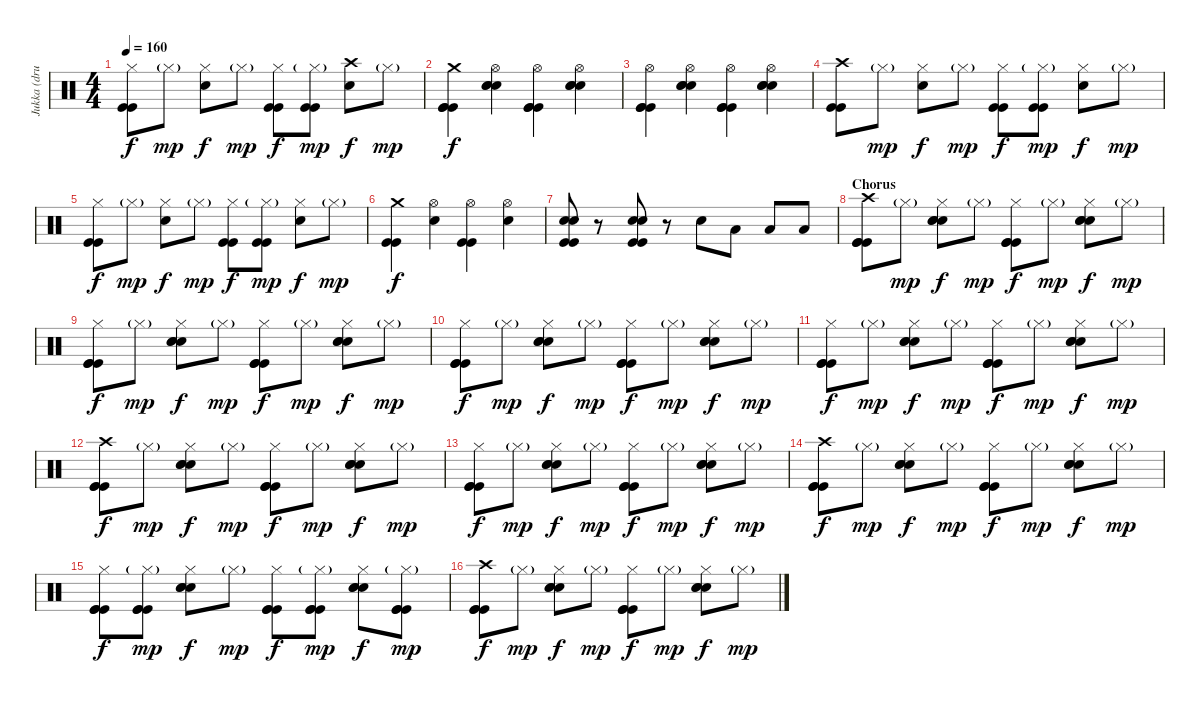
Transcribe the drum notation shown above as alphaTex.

\track ("Jukka (drums)" "Jukka (dru") {instrument percussion}
\staff {score}
\articulation defaults
\ts (4 4)
\tempo 160
\clef neutral
\ks c
("Hi-Hat (closed)" "Kick (hit)" "Kick (hit)").8{dy f} "Hi-Hat (closed)"{g}.8{dy mp} ("Hi-Hat (closed)" "Electric Snare (hit)").8{dy f} "Hi-Hat (closed)"{g}.8{dy mp} ("Hi-Hat (closed)" "Kick (hit)" "Kick (hit)").8{dy f} ("Hi-Hat (closed)"{g} "Kick (hit)" "Kick (hit)").8{dy mp} ("Crash high (hit)" "Electric Snare (hit)").8{dy f} "Hi-Hat (closed)"{g}.8{dy mp} |
("Crash medium (hit)" "Kick (hit)" "Kick (hit)" "Kick (hit)").4{dy f} ("Hi-Hat (open)" "Electric Snare (hit)" "Electric Snare (hit)" "Electric Snare (hit)").4 ("Hi-Hat (open)" "Kick (hit)" "Kick (hit)" "Kick (hit)").4 ("Hi-Hat (open)" "Electric Snare (hit)" "Electric Snare (hit)" "Electric Snare (hit)").4 |
("Hi-Hat (open)" "Kick (hit)" "Kick (hit)" "Kick (hit)").4 ("Hi-Hat (open)" "Electric Snare (hit)" "Electric Snare (hit)" "Electric Snare (hit)").4 ("Hi-Hat (open)" "Kick (hit)" "Kick (hit)" "Kick (hit)").4 ("Hi-Hat (open)" "Electric Snare (hit)" "Electric Snare (hit)" "Electric Snare (hit)").4 |
("Crash high (hit)" "Kick (hit)" "Kick (hit)").8 "Hi-Hat (closed)"{g}.8{dy mp} ("Hi-Hat (closed)" "Electric Snare (hit)").8{dy f} "Hi-Hat (closed)"{g}.8{dy mp} ("Hi-Hat (closed)" "Kick (hit)" "Kick (hit)").8{dy f} ("Hi-Hat (closed)"{g} "Kick (hit)" "Kick (hit)").8{dy mp} ("Hi-Hat (closed)" "Electric Snare (hit)").8{dy f} "Hi-Hat (closed)"{g}.8{dy mp} |
("Hi-Hat (closed)" "Kick (hit)" "Kick (hit)").8{dy f} "Hi-Hat (closed)"{g}.8{dy mp} ("Hi-Hat (closed)" "Electric Snare (hit)").8{dy f} "Hi-Hat (closed)"{g}.8{dy mp} ("Hi-Hat (closed)" "Kick (hit)" "Kick (hit)").8{dy f} ("Hi-Hat (closed)"{g} "Kick (hit)" "Kick (hit)").8{dy mp} ("Hi-Hat (closed)" "Electric Snare (hit)").8{dy f} "Hi-Hat (closed)"{g}.8{dy mp} |
("Crash medium (hit)" "Kick (hit)" "Kick (hit)").4{dy f} ("Hi-Hat (open)" "Electric Snare (hit)").4 ("Hi-Hat (open)" "Kick (hit)" "Kick (hit)").4 ("Hi-Hat (open)" "Electric Snare (hit)").4 |
("Electric Snare (hit)" "Electric Snare (hit)" "Kick (hit)" "Kick (hit)").8 r.8 ("Electric Snare (hit)" "Electric Snare (hit)" "Kick (hit)" "Kick (hit)").8 r.8 "Electric Snare (hit)".8 "Low Tom (hit)".8 "Low Floor Tom (hit)".8 "Low Floor Tom (hit)".8 |
\section ("" "Chorus")
("Crash high (hit)" "Kick (hit)" "Kick (hit)" "Kick (hit)").8 "Hi-Hat (closed)"{g}.8{dy mp} ("Hi-Hat (closed)" "Electric Snare (hit)" "Electric Snare (hit)" "Electric Snare (hit)").8{dy f} "Hi-Hat (closed)"{g}.8{dy mp} ("Hi-Hat (closed)" "Kick (hit)" "Kick (hit)" "Kick (hit)").8{dy f} "Hi-Hat (closed)"{g}.8{dy mp} ("Hi-Hat (closed)" "Electric Snare (hit)" "Electric Snare (hit)" "Electric Snare (hit)").8{dy f} "Hi-Hat (closed)"{g}.8{dy mp} |
("Hi-Hat (closed)" "Kick (hit)" "Kick (hit)" "Kick (hit)").8{dy f} "Hi-Hat (closed)"{g}.8{dy mp} ("Hi-Hat (closed)" "Electric Snare (hit)" "Electric Snare (hit)" "Electric Snare (hit)").8{dy f} "Hi-Hat (closed)"{g}.8{dy mp} ("Hi-Hat (closed)" "Kick (hit)" "Kick (hit)" "Kick (hit)").8{dy f} "Hi-Hat (closed)"{g}.8{dy mp} ("Hi-Hat (closed)" "Electric Snare (hit)" "Electric Snare (hit)" "Electric Snare (hit)").8{dy f} "Hi-Hat (closed)"{g}.8{dy mp} |
("Hi-Hat (closed)" "Kick (hit)" "Kick (hit)" "Kick (hit)").8{dy f} "Hi-Hat (closed)"{g}.8{dy mp} ("Hi-Hat (closed)" "Electric Snare (hit)" "Electric Snare (hit)" "Electric Snare (hit)").8{dy f} "Hi-Hat (closed)"{g}.8{dy mp} ("Hi-Hat (closed)" "Kick (hit)" "Kick (hit)" "Kick (hit)").8{dy f} "Hi-Hat (closed)"{g}.8{dy mp} ("Hi-Hat (closed)" "Electric Snare (hit)" "Electric Snare (hit)" "Electric Snare (hit)").8{dy f} "Hi-Hat (closed)"{g}.8{dy mp} |
("Hi-Hat (closed)" "Kick (hit)" "Kick (hit)" "Kick (hit)").8{dy f} "Hi-Hat (closed)"{g}.8{dy mp} ("Hi-Hat (closed)" "Electric Snare (hit)" "Electric Snare (hit)" "Electric Snare (hit)").8{dy f} "Hi-Hat (closed)"{g}.8{dy mp} ("Hi-Hat (closed)" "Kick (hit)" "Kick (hit)" "Kick (hit)").8{dy f} "Hi-Hat (closed)"{g}.8{dy mp} ("Hi-Hat (closed)" "Electric Snare (hit)" "Electric Snare (hit)" "Electric Snare (hit)").8{dy f} "Hi-Hat (closed)"{g}.8{dy mp} |
("Crash high (hit)" "Kick (hit)" "Kick (hit)" "Kick (hit)").8{dy f} "Hi-Hat (closed)"{g}.8{dy mp} ("Hi-Hat (closed)" "Electric Snare (hit)" "Electric Snare (hit)" "Electric Snare (hit)").8{dy f} "Hi-Hat (closed)"{g}.8{dy mp} ("Hi-Hat (closed)" "Kick (hit)" "Kick (hit)" "Kick (hit)").8{dy f} "Hi-Hat (closed)"{g}.8{dy mp} ("Hi-Hat (closed)" "Electric Snare (hit)" "Electric Snare (hit)" "Electric Snare (hit)").8{dy f} "Hi-Hat (closed)"{g}.8{dy mp} |
("Hi-Hat (closed)" "Kick (hit)" "Kick (hit)" "Kick (hit)").8{dy f} "Hi-Hat (closed)"{g}.8{dy mp} ("Hi-Hat (closed)" "Electric Snare (hit)" "Electric Snare (hit)" "Electric Snare (hit)").8{dy f} "Hi-Hat (closed)"{g}.8{dy mp} ("Hi-Hat (closed)" "Kick (hit)" "Kick (hit)" "Kick (hit)").8{dy f} "Hi-Hat (closed)"{g}.8{dy mp} ("Hi-Hat (closed)" "Electric Snare (hit)" "Electric Snare (hit)" "Electric Snare (hit)").8{dy f} "Hi-Hat (closed)"{g}.8{dy mp} |
("Crash high (hit)" "Kick (hit)" "Kick (hit)" "Kick (hit)").8{dy f} "Hi-Hat (closed)"{g}.8{dy mp} ("Hi-Hat (closed)" "Electric Snare (hit)" "Electric Snare (hit)" "Electric Snare (hit)").8{dy f} "Hi-Hat (closed)"{g}.8{dy mp} ("Hi-Hat (closed)" "Kick (hit)" "Kick (hit)" "Kick (hit)").8{dy f} "Hi-Hat (closed)"{g}.8{dy mp} ("Hi-Hat (closed)" "Electric Snare (hit)" "Electric Snare (hit)" "Electric Snare (hit)").8{dy f} "Hi-Hat (closed)"{g}.8{dy mp} |
("Hi-Hat (closed)" "Kick (hit)" "Kick (hit)" "Kick (hit)").8{dy f} ("Hi-Hat (closed)"{g} "Kick (hit)" "Kick (hit)" "Kick (hit)").8{dy mp} ("Hi-Hat (closed)" "Electric Snare (hit)" "Electric Snare (hit)" "Electric Snare (hit)").8{dy f} "Hi-Hat (closed)"{g}.8{dy mp} ("Hi-Hat (closed)" "Kick (hit)" "Kick (hit)" "Kick (hit)").8{dy f} ("Hi-Hat (closed)"{g} "Kick (hit)" "Kick (hit)" "Kick (hit)").8{dy mp} ("Hi-Hat (closed)" "Electric Snare (hit)" "Electric Snare (hit)" "Electric Snare (hit)").8{dy f} ("Hi-Hat (closed)"{g} "Kick (hit)" "Kick (hit)" "Kick (hit)").8{dy mp} |
("Crash high (hit)" "Kick (hit)" "Kick (hit)" "Kick (hit)").8{dy f} "Hi-Hat (closed)"{g}.8{dy mp} ("Hi-Hat (closed)" "Electric Snare (hit)" "Electric Snare (hit)" "Electric Snare (hit)").8{dy f} "Hi-Hat (closed)"{g}.8{dy mp} ("Hi-Hat (closed)" "Kick (hit)" "Kick (hit)" "Kick (hit)").8{dy f} "Hi-Hat (closed)"{g}.8{dy mp} ("Hi-Hat (closed)" "Electric Snare (hit)" "Electric Snare (hit)" "Electric Snare (hit)").8{dy f} "Hi-Hat (closed)"{g}.8{dy mp}
